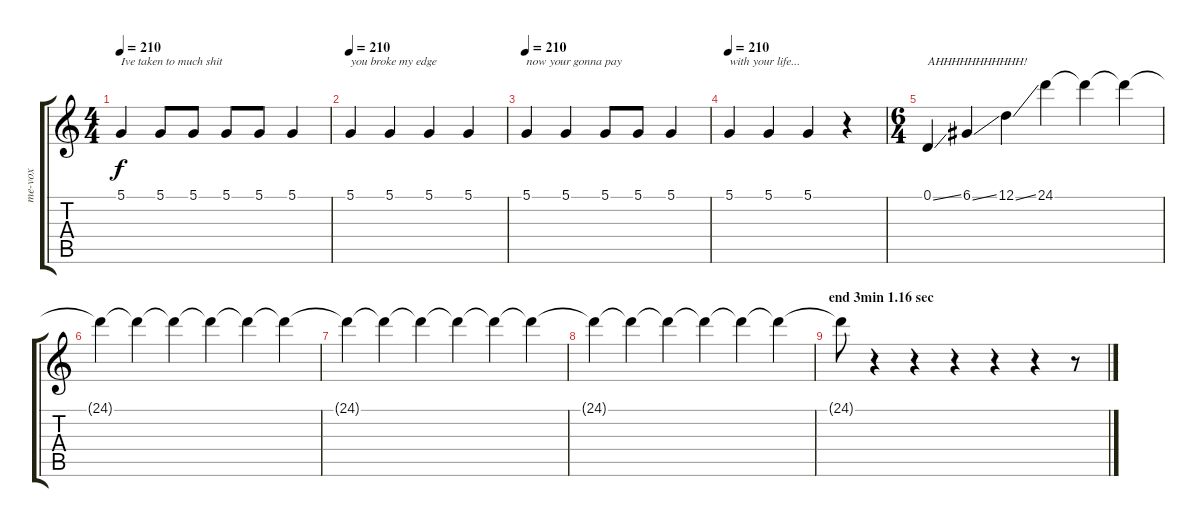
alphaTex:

\track ("me-vox" "me-vox") {instrument gunshot}
\staff {score tabs}
\tuning (D4 A3 F3 C3 G2 D2) {hide}
\ts (4 4)
\tempo 210
\clef g2
\ks c
5.1.4{txt "Ive taken to much shit" dy f} 5.1.8 5.1.8 5.1.8 5.1.8 5.1.4 |
\tempo 210
5.1.4{txt "you broke my edge"} 5.1.4 5.1.4 5.1.4 |
\tempo 210
5.1.4{txt "now your gonna pay"} 5.1.4 5.1.8 5.1.8 5.1.4 |
\tempo 210
5.1.4{txt "with your life..."} 5.1.4 5.1.4 r.4 |
\ts (6 4)
0.1{ss}.4{txt "AHHHHHHHHHHH!" instrument distortionguitar} 6.1{ss}.4 12.1{ss}.4 24.1.4 24.1{t}.4 24.1{t}.4 |
24.1{t}.4 24.1{t}.4 24.1{t}.4 24.1{t}.4 24.1{t}.4 24.1{t}.4 |
24.1{t}.4 24.1{t}.4 24.1{t}.4 24.1{t}.4 24.1{t}.4 24.1{t}.4 |
24.1{t}.4 24.1{t}.4 24.1{t}.4 24.1{t}.4 24.1{t}.4 24.1{t}.4 |
\section ("" "end 3min 1.16 sec")
24.1{t}.8 r.4 r.4 r.4 r.4 r.4 r.8
